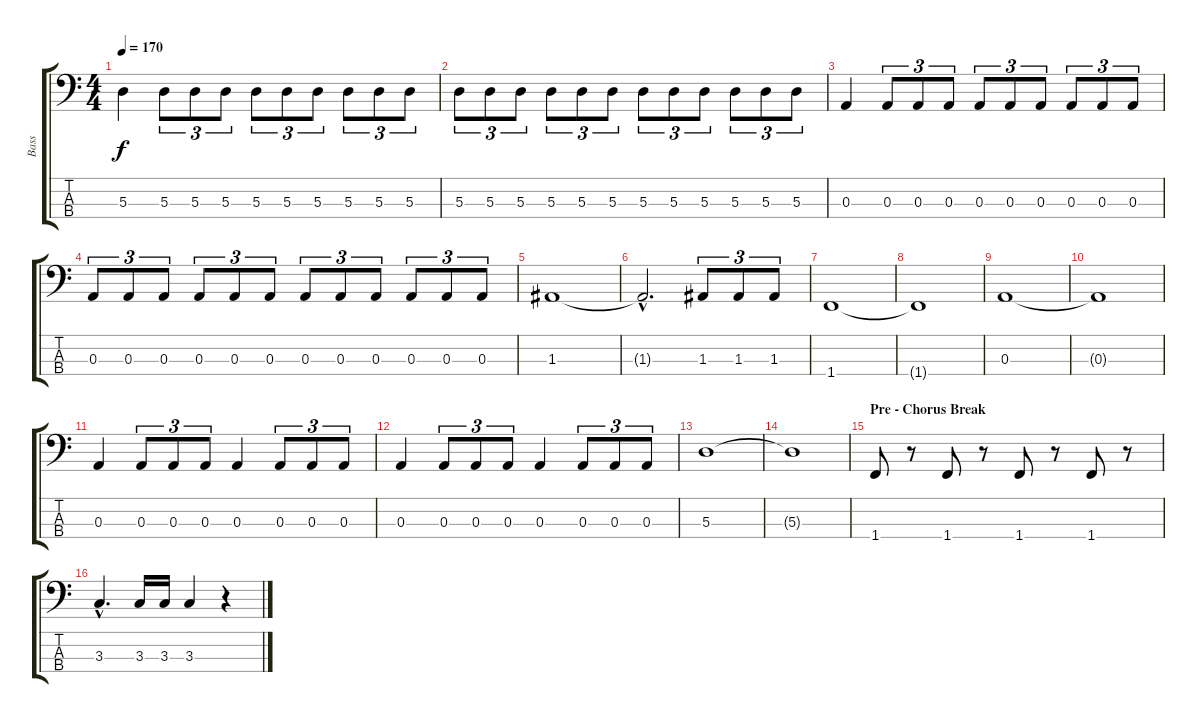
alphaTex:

\track ("Bass" "Bass") {instrument electricbassfinger}
\staff {score tabs}
\tuning (G2 D2 A1 E1) {hide}
\ts (4 4)
\tempo 170
\clef f4
\ks c
5.3.4{dy f} 5.3.8{tu (3 2)} 5.3.8{tu (3 2)} 5.3.8{tu (3 2)} 5.3.8{tu (3 2)} 5.3.8{tu (3 2)} 5.3.8{tu (3 2)} 5.3.8{tu (3 2)} 5.3.8{tu (3 2)} 5.3.8{tu (3 2)} |
5.3.8{tu (3 2)} 5.3.8{tu (3 2)} 5.3.8{tu (3 2)} 5.3.8{tu (3 2)} 5.3.8{tu (3 2)} 5.3.8{tu (3 2)} 5.3.8{tu (3 2)} 5.3.8{tu (3 2)} 5.3.8{tu (3 2)} 5.3.8{tu (3 2)} 5.3.8{tu (3 2)} 5.3.8{tu (3 2)} |
0.3.4 0.3.8{tu (3 2)} 0.3.8{tu (3 2)} 0.3.8{tu (3 2)} 0.3.8{tu (3 2)} 0.3.8{tu (3 2)} 0.3.8{tu (3 2)} 0.3.8{tu (3 2)} 0.3.8{tu (3 2)} 0.3.8{tu (3 2)} |
0.3.8{tu (3 2)} 0.3.8{tu (3 2)} 0.3.8{tu (3 2)} 0.3.8{tu (3 2)} 0.3.8{tu (3 2)} 0.3.8{tu (3 2)} 0.3.8{tu (3 2)} 0.3.8{tu (3 2)} 0.3.8{tu (3 2)} 0.3.8{tu (3 2)} 0.3.8{tu (3 2)} 0.3.8{tu (3 2)} |
1.3.1 |
1.3{hac t}.2{d} 1.3.8{tu (3 2)} 1.3.8{tu (3 2)} 1.3.8{tu (3 2)} |
1.4.1 |
1.4{t}.1 |
0.3.1 |
0.3{t}.1 |
0.3.4 0.3.8{tu (3 2)} 0.3.8{tu (3 2)} 0.3.8{tu (3 2)} 0.3.4 0.3.8{tu (3 2)} 0.3.8{tu (3 2)} 0.3.8{tu (3 2)} |
0.3.4 0.3.8{tu (3 2)} 0.3.8{tu (3 2)} 0.3.8{tu (3 2)} 0.3.4 0.3.8{tu (3 2)} 0.3.8{tu (3 2)} 0.3.8{tu (3 2)} |
5.3.1 |
5.3{t}.1 |
\section ("" "Pre - Chorus Break")
1.4.8 r.8 1.4.8 r.8 1.4.8 r.8 1.4.8 r.8 |
3.3{hac}.4{d} 3.3.16 3.3.16 3.3.4 r.4
